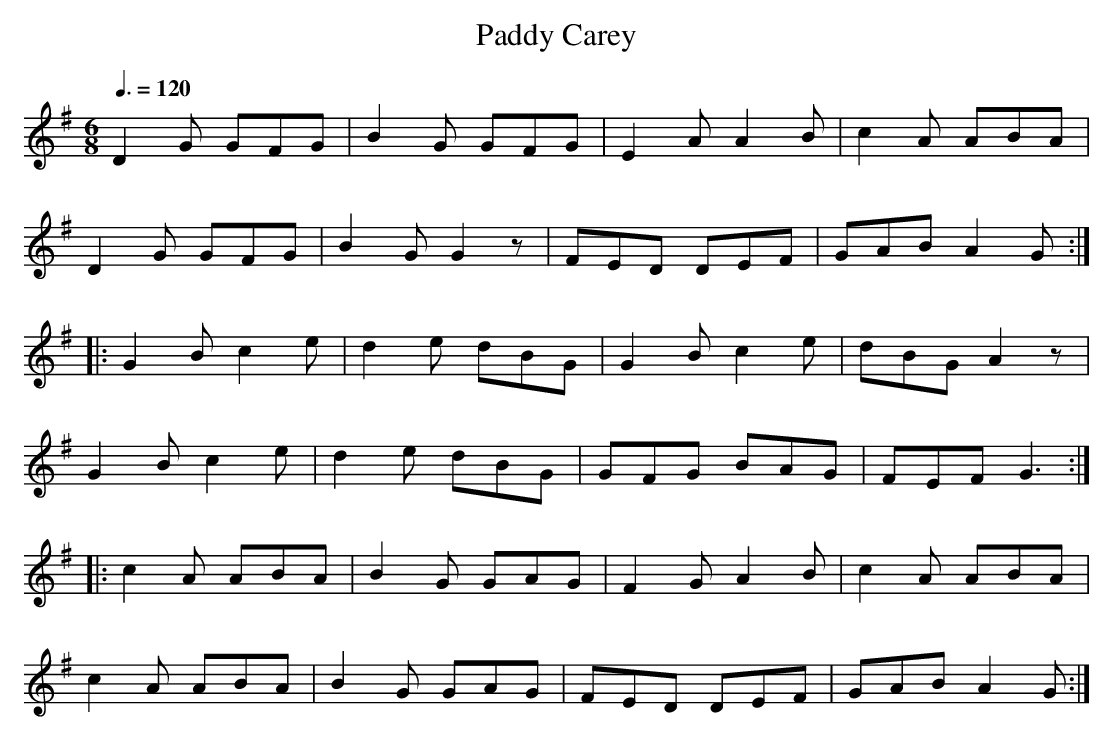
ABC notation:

X:1
T:Paddy Carey
M:6/8
L:1/8
Q:3/8=120
K:G
D2G GFG|B2G GFG|E2AA2B|c2A ABA|
D2G GFG|B2GG2z|FED DEF|GABA2G:|
|:G2Bc2e|d2e dBG|G2Bc2e|dBGA2z|
G2Bc2e|d2e dBG|GFG BAG|FEF G3:|
|:c2A ABA|B2G GAG|F2GA2B|c2A ABA|
c2A ABA|B2G GAG|FED DEF|GABA2G:|
